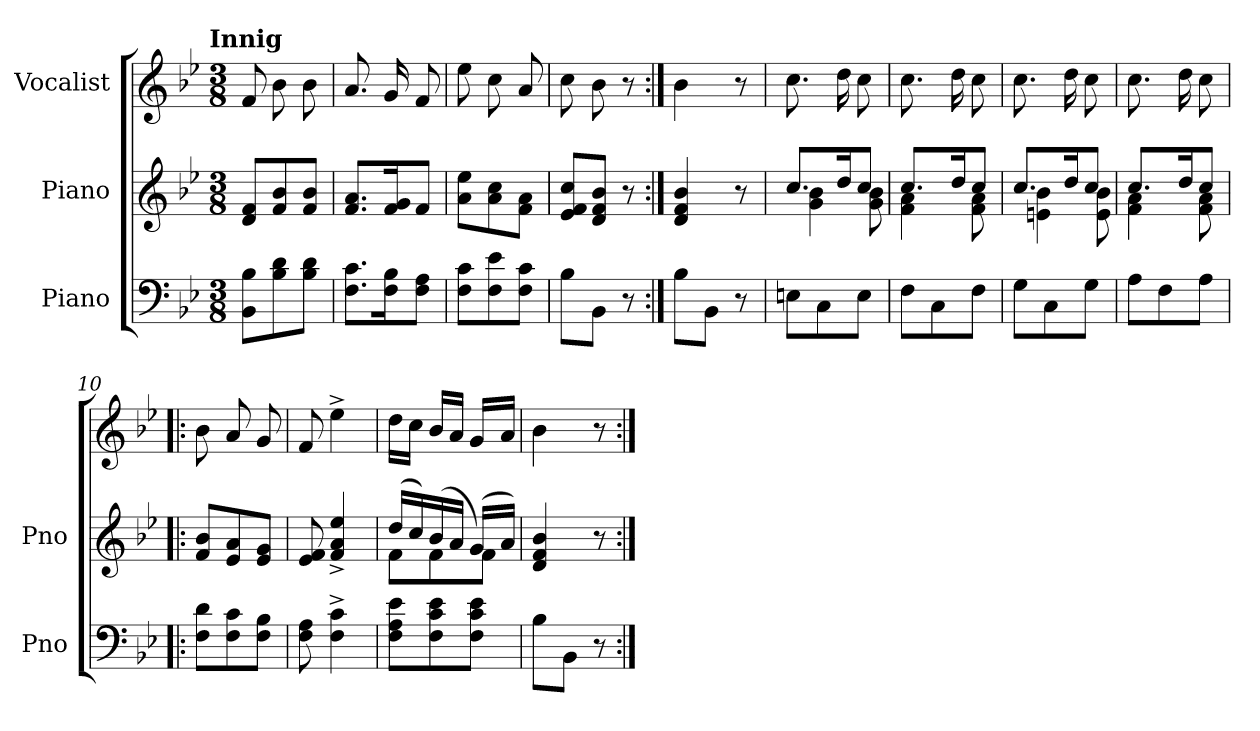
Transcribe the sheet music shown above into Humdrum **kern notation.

**kern	**kern	**kern
*part3	*part2	*part1
*staff3	*staff2	*staff1
*I"Piano	*I"Piano	*I"Vocalist
*I'Pno	*I'Pno	*
*clefF4	*clefG2	*clefG2
*k[b-e-]	*k[b-e-]	*k[b-e-]
*B-:	*B-:	*B-:
!!LO:TX:omd:t=Innig
*M3/8	*M3/8	*M3/8
*MM120	*MM120	*MM120
=1	=1	=1
8BB- 8B-L	8d 8fL	8f
8B- 8d	8f 8b-	8b-
8B- 8dJ	8f 8b-J	8b-
=2	=2	=2
8.F 8.cL	8.f 8.aL	8.a
16F 16B-K	16f 16gK	16g
8F 8AJ	8fJ	8f
=3	=3	=3
8F 8cL	8a 8ee-L	8ee-
8F 8e-	8a 8cc	8cc
8F 8cJ	8f 8aJ	8a
=4	=4	=4
8B-L	8e- 8f 8ccL	8cc
8BB-J	8d 8f 8b-J	8b-
8r	8r	8r
=5:|!	=5:|!	=5:|!
8B-L	4d 4f 4b-	4b-
8BB-J	.	.
8r	8r	8r
=6	=6	=6
*	*^	*
8EnL	8.ccL	4g 4b-	8.cc
8C	.	.	.
.	16ddK	.	16dd
8EJ	8ccJ	8g 8b-	8cc
=7	=7	=7	=7
8FL	8.ccL	4f 4a	8.cc
8C	.	.	.
.	16ddK	.	16dd
8FJ	8ccJ	8f 8a	8cc
=8	=8	=8	=8
8GL	8.ccL	4en 4b-	8.cc
8C	.	.	.
.	16ddK	.	16dd
8GJ	8ccJ	8e 8b-	8cc
=9	=9	=9	=9
8AL	8.ccL	4f 4a	8.cc
8F	.	.	.
.	16ddK	.	16dd
8AJ	8ccJ	8f 8a	8cc
*	*v	*v	*
=10!|:	=10!|:	=10!|:
8F 8dL	8f 8b-L	8b-
8F 8c	8e- 8a	8a
8F 8B-J	8e- 8gJ	8g
=11	=11	=11
8F 8A	8e- 8f	8f
4F^ 4c^	4f^ 4a^ 4ee-^	4ee-^
=12	=12	=12
*	*^	*
8F 8A 8e-L	(16ddLL	8fL	16ddLL
.	16cc)	.	16ccJJ
8F 8c 8e-	(16b-	8f	16b-LL
.	16aJJ	.	16aJJ
8F 8c 8e-J	(16gLL)	8fJ	16gLL
.	16aJJ)	.	16aJJ
*	*v	*v	*
=13	=13	=13
8B-L	4d 4f 4b-	4b-
8BB-J	.	.
8r	8r	8r
=:|!	=:|!	=:|!
*-	*-	*-
